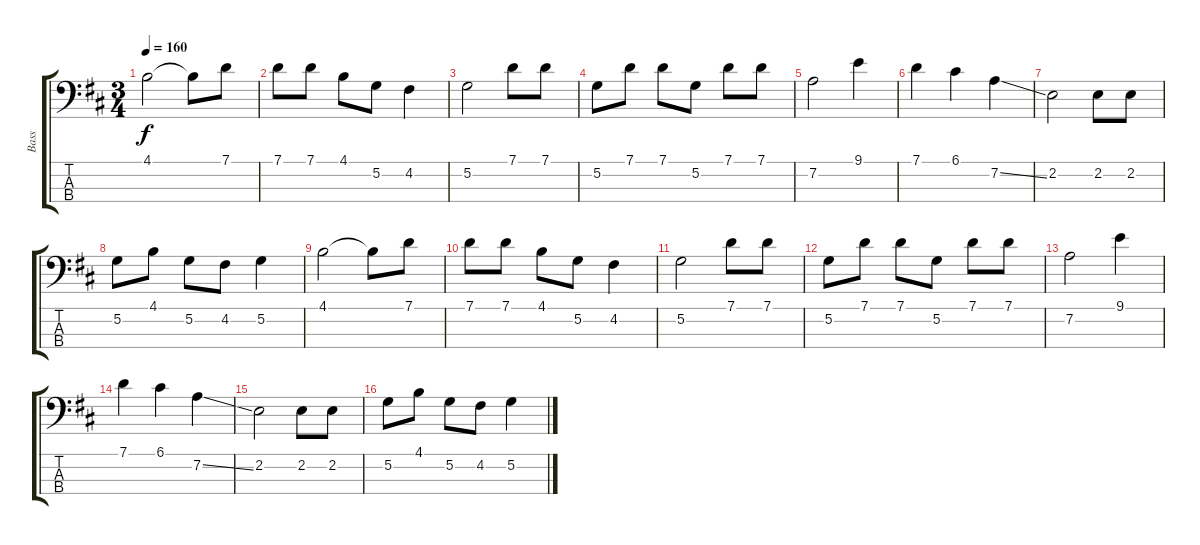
\track ("Bass" "Bass") {instrument electricbassfinger}
\staff {score tabs}
\tuning (G2 D2 A1 E1) {hide}
\ts (3 4)
\tempo 160
\clef f4
\ks bminor
4.1.2{dy f} 4.1{t}.8 7.1.8 |
7.1.8 7.1.8 4.1.8 5.2.8 4.2.4 |
5.2.2 7.1.8 7.1.8 |
5.2.8 7.1.8 7.1.8 5.2.8 7.1.8 7.1.8 |
7.2.2 9.1.4 |
7.1.4 6.1.4 7.2{ss}.4 |
2.2.2 2.2.8 2.2.8 |
5.2.8 4.1.8 5.2.8 4.2.8 5.2.4 |
4.1.2 4.1{t}.8 7.1.8 |
7.1.8 7.1.8 4.1.8 5.2.8 4.2.4 |
5.2.2 7.1.8 7.1.8 |
5.2.8 7.1.8 7.1.8 5.2.8 7.1.8 7.1.8 |
7.2.2 9.1.4 |
7.1.4 6.1.4 7.2{ss}.4 |
2.2.2 2.2.8 2.2.8 |
5.2.8 4.1.8 5.2.8 4.2.8 5.2.4
